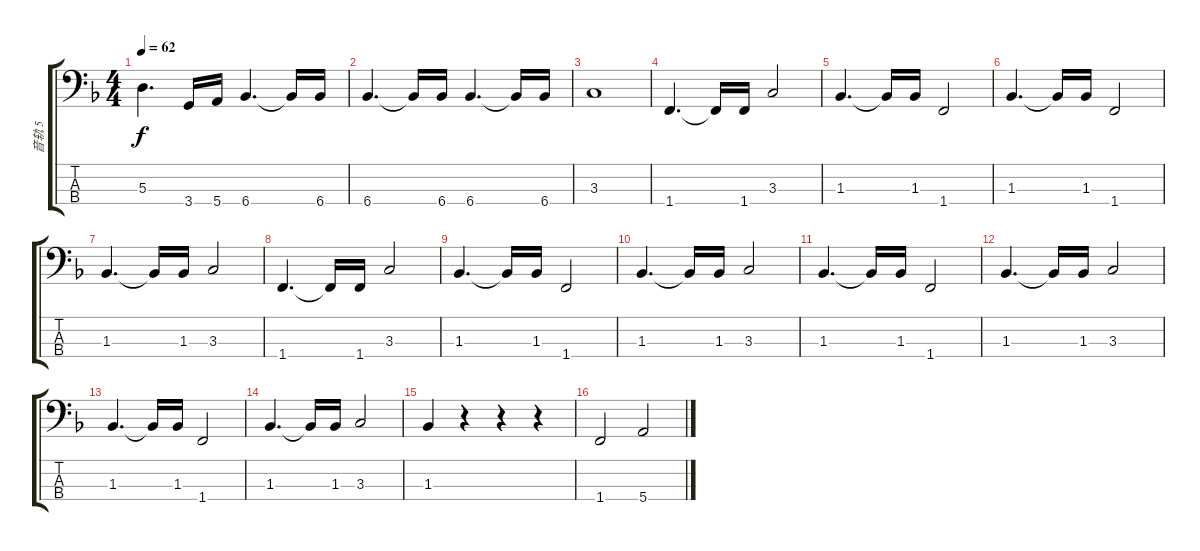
\track ("音轨 5" "音轨 5") {instrument electricbassfinger}
\staff {score tabs}
\tuning (G2 D2 A1 E1) {hide}
\ts (4 4)
\tempo 62
\clef f4
\ks f
5.3.4{d dy f} 3.4.16 5.4.16 6.4.4{d} 6.4{t}.16 6.4.16 |
6.4.4{d} 6.4{t}.16 6.4.16 6.4.4{d} 6.4{t}.16 6.4.16 |
3.3.1 |
1.4.4{d} 1.4{t}.16 1.4.16 3.3.2 |
1.3.4{d} 1.3{t}.16 1.3.16 1.4.2 |
1.3.4{d} 1.3{t}.16 1.3.16 1.4.2 |
1.3.4{d} 1.3{t}.16 1.3.16 3.3.2 |
1.4.4{d} 1.4{t}.16 1.4.16 3.3.2 |
1.3.4{d} 1.3{t}.16 1.3.16 1.4.2 |
1.3.4{d} 1.3{t}.16 1.3.16 3.3.2 |
1.3.4{d} 1.3{t}.16 1.3.16 1.4.2 |
1.3.4{d} 1.3{t}.16 1.3.16 3.3.2 |
1.3.4{d} 1.3{t}.16 1.3.16 1.4.2 |
1.3.4{d} 1.3{t}.16 1.3.16 3.3.2 |
1.3.4 r.4 r.4 r.4 |
1.4.2 5.4.2
